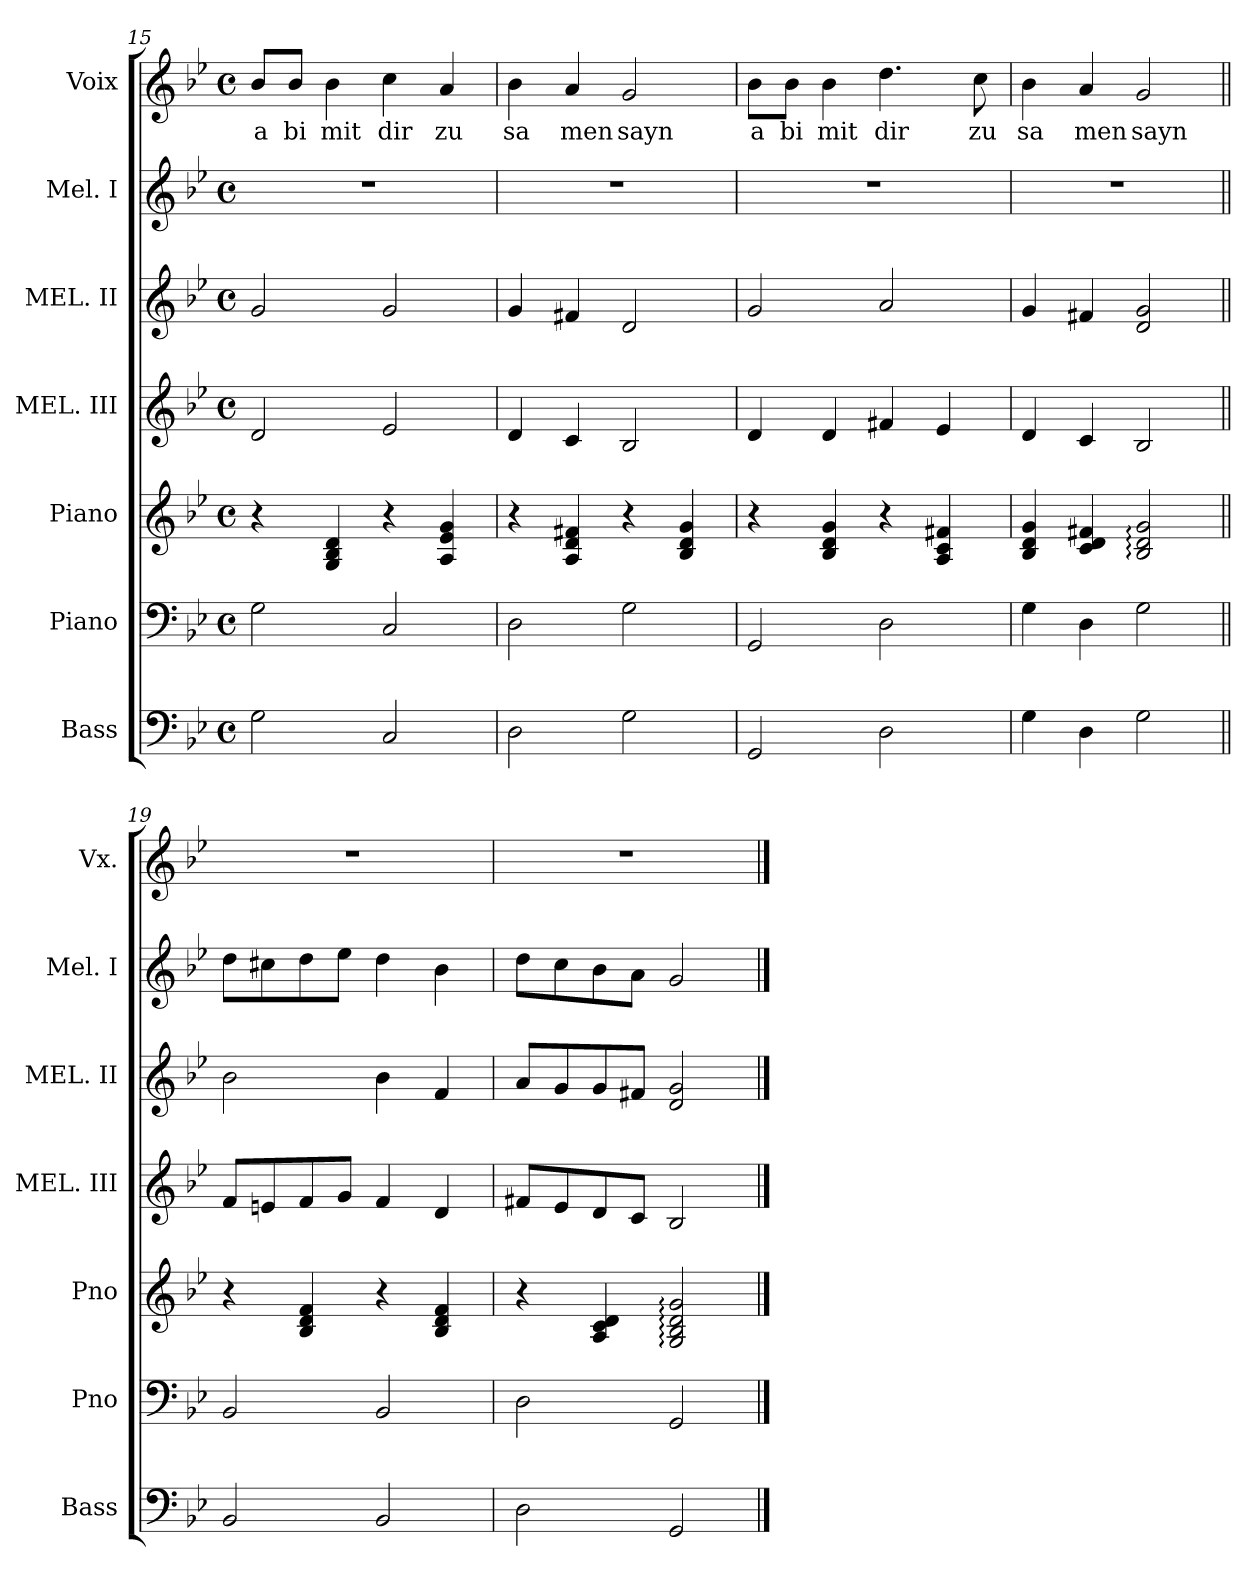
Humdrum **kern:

**kern	**kern	**kern	**kern	**kern	**kern	**kern	**text
*part7	*part6	*part5	*part4	*part3	*part2	*part1	*part1
*staff7	*staff6	*staff5	*staff4	*staff3	*staff2	*staff1	*staff1
*I"Bass	*I"Piano	*I"Piano	*I"MEL. III	*I"MEL. II	*I"Mel. I	*I"Voix	*
*I'Bass	*I'Pno	*I'Pno	*I'MEL. III	*I'MEL. II	*I'Mel. I	*I'Vx.	*
!!LO:PB:g=z
*clefF4	*clefF4	*clefG2	*clefG2	*clefG2	*clefG2	*clefG2	*
*ITrd7c12	*	*	*	*	*	*	*
*k[b-e-]	*k[b-e-]	*k[b-e-]	*k[b-e-]	*k[b-e-]	*k[b-e-]	*k[b-e-]	*
*M4/4	*M4/4	*M4/4	*M4/4	*M4/4	*M4/4	*M4/4	*
*met(c)	*met(c)	*met(c)	*met(c)	*met(c)	*met(c)	*met(c)	*
=15	=15	=15	=15	=15	=15	=15	=15
2GG\	2G\	4r	2d/	2g/	1r	8b-/L	a
.	.	.	.	.	.	8b-/J	bi
.	.	4G/ 4B-/ 4d/	.	.	.	4b-\	mit
2CC/	2C/	4r	2e-/	2g/	.	4cc\	dir
.	.	4A/ 4e-/ 4g/	.	.	.	4a/	zu
=16	=16	=16	=16	=16	=16	=16	=16
2DD\	2D\	4r	4d/	4g/	1r	4b-\	sa
.	.	4A/ 4d/ 4f#X/	4c/	4f#X/	.	4a/	men
2GG\	2G\	4r	2B-/	2d/	.	2g/	sayn
.	.	4B-/ 4d/ 4g/	.	.	.	.	.
=17	=17	=17	=17	=17	=17	=17	=17
2GGG/	2GG/	4r	4d/	2g/	1r	8b-\L	a
.	.	.	.	.	.	8b-\J	bi
.	.	4B-/ 4d/ 4g/	4d/	.	.	4b-\	mit
2DD\	2D\	4r	4f#X/	2a/	.	4.dd\	dir
.	.	4A/ 4c/ 4f#X/	4e-/	.	.	.	.
.	.	.	.	.	.	8cc\	zu
=18	=18	=18	=18	=18	=18	=18	=18
4GG\	4G\	4B-/ 4d/ 4g/	4d/	4g/	1r	4b-\	sa
4DD\	4D\	4c/ 4d/ 4f#X/	4c/	4f#X/	.	4a/	men
2GG\	2G\	2B-/: 2d/: 2g/:	2B-/	2d/ 2g/	.	2g/	sayn
=19||	=19||	=19||	=19||	=19||	=19||	=19||	=19||
2BBB-/	2BB-/	4r	8f/L	2b-\	8dd\L	1r	.
.	.	.	8en/	.	8cc#X\	.	.
.	.	4B-/ 4d/ 4f/	8f/	.	8dd\	.	.
.	.	.	8g/J	.	8ee-\J	.	.
2BBB-/	2BB-/	4r	4f/	4b-\	4dd\	.	.
.	.	4B-/ 4d/ 4f/	4d/	4f/	4b-\	.	.
!!LO:PB:g=z
=20	=20	=20	=20	=20	=20	=20	=20
2DD\	2D\	4r	8f#X/L	8a/L	8dd\L	1r	.
.	.	.	8e-/	8g/	8cc\	.	.
.	.	4A/ 4c/ 4d/	8d/	8g/	8b-\	.	.
.	.	.	8c/J	8f#X/J	8a\J	.	.
2GGG/	2GG/	2G/: 2B-/: 2d/: 2g/:	2B-/	2d/ 2g/	2g/	.	.
==	==	==	==	==	==	==	==
*-	*-	*-	*-	*-	*-	*-	*-
